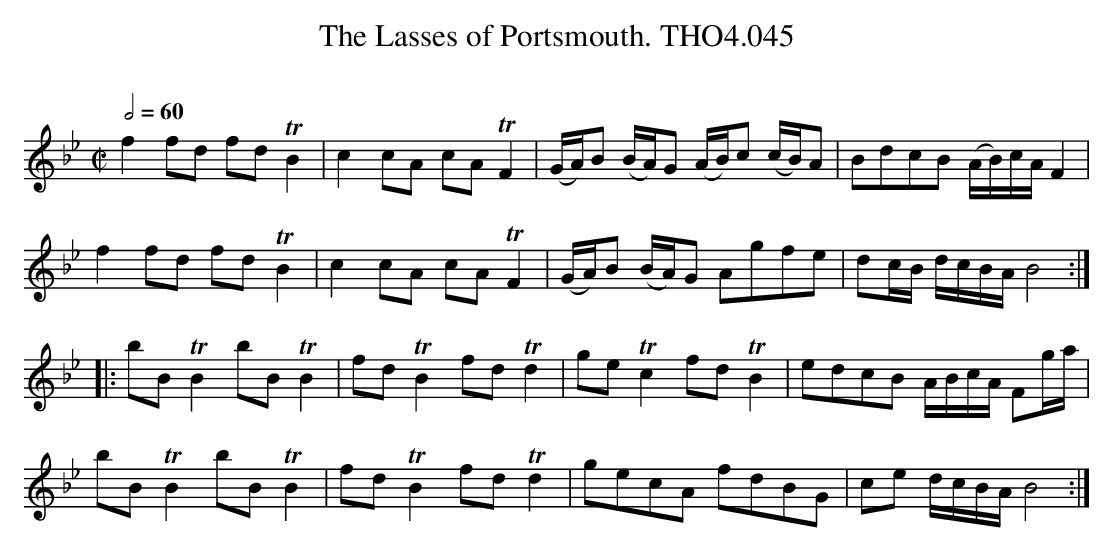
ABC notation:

X:1
T:Lasses of Portsmouth. THO4.045, The
O:
M:C|
L:1/8
Q:1/2=60
K:Bb
f2 fd fd !trill!B2|c2 cA cA !trill!F2|\
(G/A/)B (B/A/)G (A/B/)c (c/B/)A|BdcB (A/B/)c/A/ F2|
f2 fd fd !trill!B2|c2 cA cA !trill!F2|\
(G/A/)B (B/A/)G Agfe|dc/B/ d/c/B/A/ B4:|
|:bB !trill!B2 bB !trill!B2|fd !trill!B2 fd !trill!d2|\
ge !trill!c2 fd !trill!B2|edcB A/B/c/A/ Fg/a/|
bB !trill!B2 bB !trill!B2|fd !trill!B2 fd !trill!d2|\
gecA fdBG|ce d/c/B/A/ B4:|
